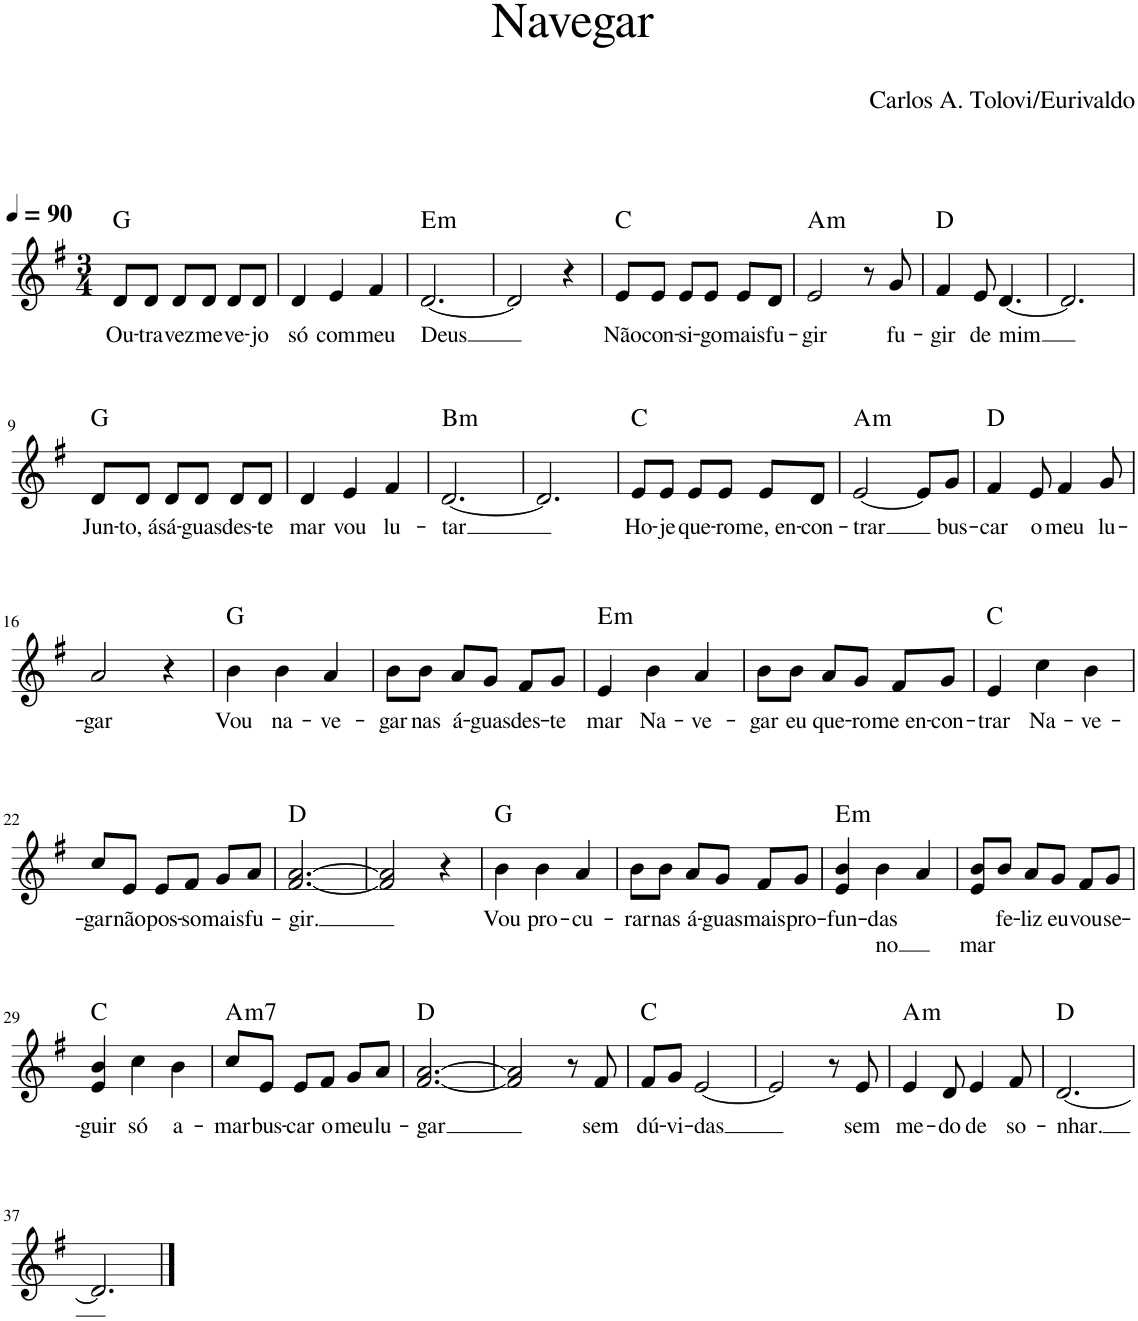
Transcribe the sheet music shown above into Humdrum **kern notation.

**kern	**text	**text	**harte
*part1	*part1	*part1	*part1
*staff1	*staff1	*staff1	*
*I"Voz	*	*	*
*I'Vo.	*	*	*
*clefG2	*	*	*
*k[f#]	*	*	*
*M3/4	*	*	*
*MM90	*	*	*
=1	=1	=1	=1
!	!LO:LY:b	!	!
8d/L	Ou-	.	G:maj
!	!LO:LY:b	!	!
8d/J	-tra	.	.
!	!LO:LY:b	!	!
8d/L	vez	.	.
!	!LO:LY:b	!	!
8d/J	me	.	.
!	!LO:LY:b	!	!
8d/L	ve-	.	.
!	!LO:LY:b	!	!
8d/J	-jo	.	.
=2	=2	=2	=2
!	!LO:LY:b	!	!
4d/	só	.	.
!	!LO:LY:b	!	!
4e/	com	.	.
!	!LO:LY:b	!	!
4f#/	meu	.	.
=3	=3	=3	=3
!	!LO:LY:b	!	!LO:H:kt=m
[2.d/	Deus	.	E:min
=4	=4	=4	=4
2d/]	.	.	.
4r	.	.	.
=5	=5	=5	=5
!	!LO:LY:b	!	!
8e/L	Não	.	C:maj
!	!LO:LY:b	!	!
8e/J	con-	.	.
!	!LO:LY:b	!	!
8e/L	-si-	.	.
!	!LO:LY:b	!	!
8e/J	-go	.	.
!	!LO:LY:b	!	!
8e/L	mais	.	.
!	!LO:LY:b	!	!
8d/J	fu-	.	.
=6	=6	=6	=6
!	!LO:LY:b	!	!LO:H:kt=m
2e/	-gir	.	A:min
8r	.	.	.
!	!LO:LY:b	!	!
8g/	fu-	.	.
=7	=7	=7	=7
!	!LO:LY:b	!	!
4f#/	-gir	.	D:maj
!	!LO:LY:b	!	!
8e/	de	.	.
!	!LO:LY:b	!	!
[4.d/	mim	.	.
=8	=8	=8	=8
2.d/]	.	.	.
!!LO:LB:g=z
=9	=9	=9	=9
!	!LO:LY:b	!	!
8d/L	Jun-	.	G:maj
!	!LO:LY:b	!	!
8d/J	-to, ás	.	.
!	!LO:LY:b	!	!
8d/L	á-	.	.
!	!LO:LY:b	!	!
8d/J	-guas	.	.
!	!LO:LY:b	!	!
8d/L	des-	.	.
!	!LO:LY:b	!	!
8d/J	-te	.	.
=10	=10	=10	=10
!	!LO:LY:b	!	!
4d/	mar	.	.
!	!LO:LY:b	!	!
4e/	vou	.	.
!	!LO:LY:b	!	!
4f#/	lu-	.	.
=11	=11	=11	=11
!	!LO:LY:b	!	!LO:H:kt=m
[2.d/	-tar	.	B:min
=12	=12	=12	=12
2.d/]	.	.	.
=13	=13	=13	=13
!	!LO:LY:b	!	!
8e/L	Ho-	.	C:maj
!	!LO:LY:b	!	!
8e/J	-je	.	.
!	!LO:LY:b	!	!
8e/L	que-	.	.
!	!LO:LY:b	!	!
8e/J	-ro	.	.
!	!LO:LY:b	!	!
8e/L	me, en-	.	.
!	!LO:LY:b	!	!
8d/J	-con-	.	.
=14	=14	=14	=14
!	!LO:LY:b	!	!LO:H:kt=m
[2e/	-trar	.	A:min
8e/L]	.	.	.
!	!LO:LY:b	!	!
8g/J	bus-	.	.
=15	=15	=15	=15
!	!LO:LY:b	!	!
4f#/	-car	.	D:maj
!	!LO:LY:b	!	!
8e/	o	.	.
!	!LO:LY:b	!	!
4f#/	meu	.	.
!	!LO:LY:b	!	!
8g/	lu-	.	.
!!LO:LB:g=z
=16	=16	=16	=16
!	!LO:LY:b	!	!
2a/	-gar	.	.
4r	.	.	.
=17	=17	=17	=17
!	!LO:LY:b	!	!
4b\	Vou	.	G:maj
!	!LO:LY:b	!	!
4b\	na-	.	.
!	!LO:LY:b	!	!
4a/	-ve-	.	.
=18	=18	=18	=18
!	!LO:LY:b	!	!
8b\L	-gar	.	.
!	!LO:LY:b	!	!
8b\J	nas	.	.
!	!LO:LY:b	!	!
8a/L	á-	.	.
!	!LO:LY:b	!	!
8g/J	-guas	.	.
!	!LO:LY:b	!	!
8f#/L	des-	.	.
!	!LO:LY:b	!	!
8g/J	-te	.	.
=19	=19	=19	=19
!	!LO:LY:b	!	!LO:H:kt=m
4e/	mar	.	E:min
!	!LO:LY:b	!	!
4b\	Na-	.	.
!	!LO:LY:b	!	!
4a/	-ve-	.	.
=20	=20	=20	=20
!	!LO:LY:b	!	!
8b\L	-gar	.	.
!	!LO:LY:b	!	!
8b\J	eu	.	.
!	!LO:LY:b	!	!
8a/L	que-	.	.
!	!LO:LY:b	!	!
8g/J	-ro	.	.
!	!LO:LY:b	!	!
8f#/L	me en-	.	.
!	!LO:LY:b	!	!
8g/J	-con-	.	.
=21	=21	=21	=21
!	!LO:LY:b	!	!
4e/	-trar	.	C:maj
!	!LO:LY:b	!	!
4cc\	Na-	.	.
!	!LO:LY:b	!	!
4b\	-ve-	.	.
!!LO:LB:g=z
=22	=22	=22	=22
!	!LO:LY:b	!	!
8cc/L	-gar	.	.
!	!LO:LY:b	!	!
8e/J	não	.	.
!	!LO:LY:b	!	!
8e/L	pos-	.	.
!	!LO:LY:b	!	!
8f#/J	-so	.	.
!	!LO:LY:b	!	!
8g/L	mais	.	.
!	!LO:LY:b	!	!
8a/J	fu-	.	.
=23	=23	=23	=23
!	!LO:LY:b	!	!
[2.f#/ [2.a/	-gir.	.	D:maj
=24	=24	=24	=24
2f#/] 2a/]	.	.	.
4r	.	.	.
=25	=25	=25	=25
!	!LO:LY:b	!	!
4b\	Vou	.	G:maj
!	!LO:LY:b	!	!
4b\	pro-	.	.
!	!LO:LY:b	!	!
4a/	-cu-	.	.
=26	=26	=26	=26
!	!LO:LY:b	!	!
8b\L	-rar	.	.
!	!LO:LY:b	!	!
8b\J	nas	.	.
!	!LO:LY:b	!	!
8a/L	á-	.	.
!	!LO:LY:b	!	!
8g/J	-guas	.	.
!	!LO:LY:b	!	!
8f#/L	mais	.	.
!	!LO:LY:b	!	!
8g/J	pro-	.	.
=27	=27	=27	=27
!	!LO:LY:b	!	!LO:H:kt=m
4e/ 4b/	-fun-	.	E:min
!	!LO:LY:b	!LO:LY:b	!
4b\	-das	no	.
4a/	.	.	.
=28	=28	=28	=28
!	!	!LO:LY:b	!
8e/ 8b/L	.	mar	.
!	!LO:LY:b	!	!
8b/J	fe-	.	.
!	!LO:LY:b	!	!
8a/L	-liz	.	.
!	!LO:LY:b	!	!
8g/J	eu	.	.
!	!LO:LY:b	!	!
8f#/L	vou	.	.
!	!LO:LY:b	!	!
8g/J	se-	.	.
!!LO:LB:g=z
=29	=29	=29	=29
!	!LO:LY:b	!	!
4e/ 4b/	-guir	.	C:maj
!	!LO:LY:b	!	!
4cc\	só	.	.
!	!LO:LY:b	!	!
4b\	a-	.	.
=30	=30	=30	=30
!	!LO:LY:b	!	!LO:H:kt=m7
8cc/L	-mar	.	A:min7
!	!LO:LY:b	!	!
8e/J	bus-	.	.
!	!LO:LY:b	!	!
8e/L	-car	.	.
!	!LO:LY:b	!	!
8f#/J	o	.	.
!	!LO:LY:b	!	!
8g/L	meu	.	.
!	!LO:LY:b	!	!
8a/J	lu-	.	.
=31	=31	=31	=31
!	!LO:LY:b	!	!
[2.f#/ [2.a/	-gar	.	D:maj
=32	=32	=32	=32
2f#/] 2a/]	.	.	.
8r	.	.	.
!	!LO:LY:b	!	!
8f#/	sem	.	.
=33	=33	=33	=33
!	!LO:LY:b	!	!
8f#/L	dú-	.	C:maj
!	!LO:LY:b	!	!
8g/J	-vi-	.	.
!	!LO:LY:b	!	!
[2e/	-das	.	.
=34	=34	=34	=34
2e/]	.	.	.
8r	.	.	.
!	!LO:LY:b	!	!
8e/	sem	.	.
=35	=35	=35	=35
!	!LO:LY:b	!	!LO:H:kt=m
4e/	me-	.	A:min
!	!LO:LY:b	!	!
8d/	-do	.	.
!	!LO:LY:b	!	!
4e/	de	.	.
!	!LO:LY:b	!	!
8f#/	so-	.	.
=36	=36	=36	=36
!	!LO:LY:b	!	!
[2.d/	-nhar.	.	D:maj
!!LO:LB:g=z
=37	=37	=37	=37
2.d/]	.	.	.
==	==	==	==
*-	*-	*-	*-
